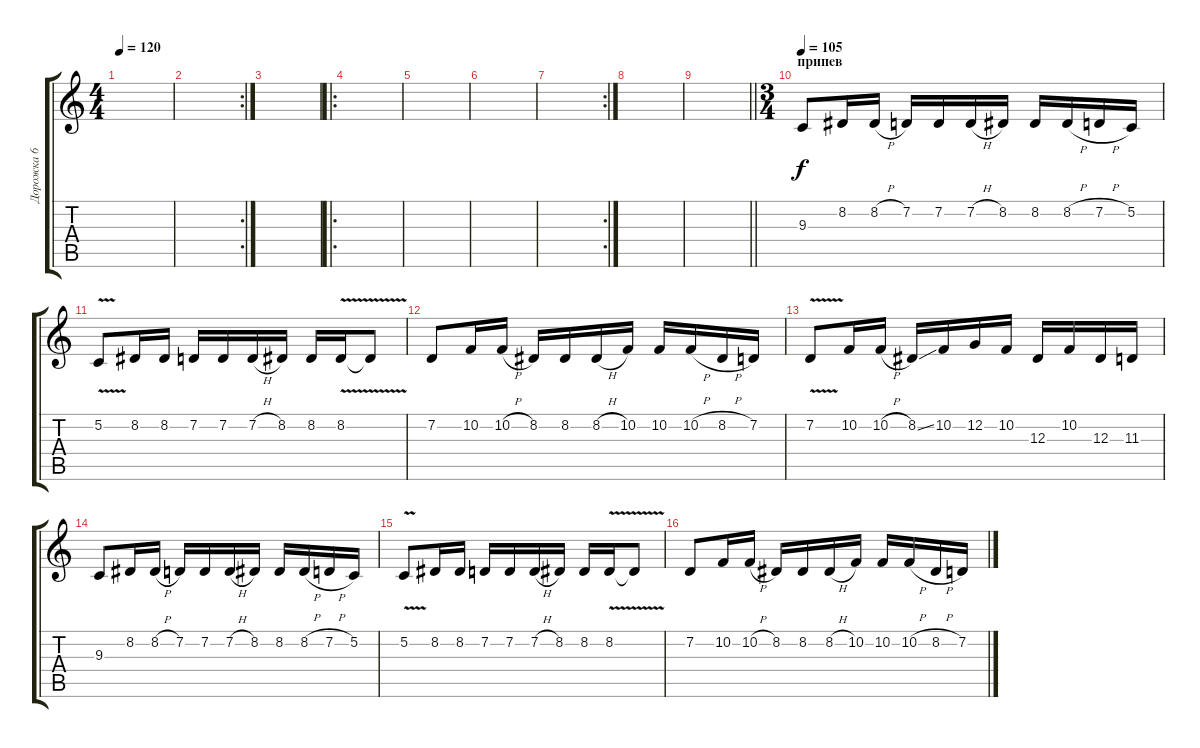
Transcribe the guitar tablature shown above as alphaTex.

\track ("Дорожка 6" "Дорожка 6") {instrument tremolostrings}
\staff {score tabs}
\tuning (C4 G3 Eb3 Bb2 F2 C2) {hide}
\ts (4 4)
\tempo 120
\clef g2
\ks c
|
\rc 2
|
|
\ro
|
|
|
\rc 2
|
|
\barLineRight lightlight
|
\ts (3 4)
\section ("" "припев")
\tempo 105
9.3.8 8.2.16 8.2{h}.16 7.2.16 7.2.16 7.2{h}.16 8.2.16 8.2.16 8.2{h}.16 7.2{h}.16 5.2.16 |
5.2{v}.8 8.2.16 8.2.16 7.2.16 7.2.16 7.2{h}.16 8.2.16 8.2.16 8.2{v}.16 8.2{t}.8 |
7.2.8 10.2.16 10.2{h}.16 8.2.16 8.2.16 8.2{h}.16 10.2.16 10.2.16 10.2{h}.16 8.2{h}.16 7.2.16 |
7.2{v}.8 10.2.16 10.2{h}.16 8.2{ss}.16 10.2.16 12.2.16 10.2.16 12.3.16 10.2.16 12.3.16 11.3.16 |
9.3.8 8.2.16 8.2{h}.16 7.2.16 7.2.16 7.2{h}.16 8.2.16 8.2.16 8.2{h}.16 7.2{h}.16 5.2.16 |
5.2{v}.8 8.2.16 8.2.16 7.2.16 7.2.16 7.2{h}.16 8.2.16 8.2.16 8.2{v}.16 8.2{t}.8 |
7.2.8 10.2.16 10.2{h}.16 8.2.16 8.2.16 8.2{h}.16 10.2.16 10.2.16 10.2{h}.16 8.2{h}.16 7.2.16
